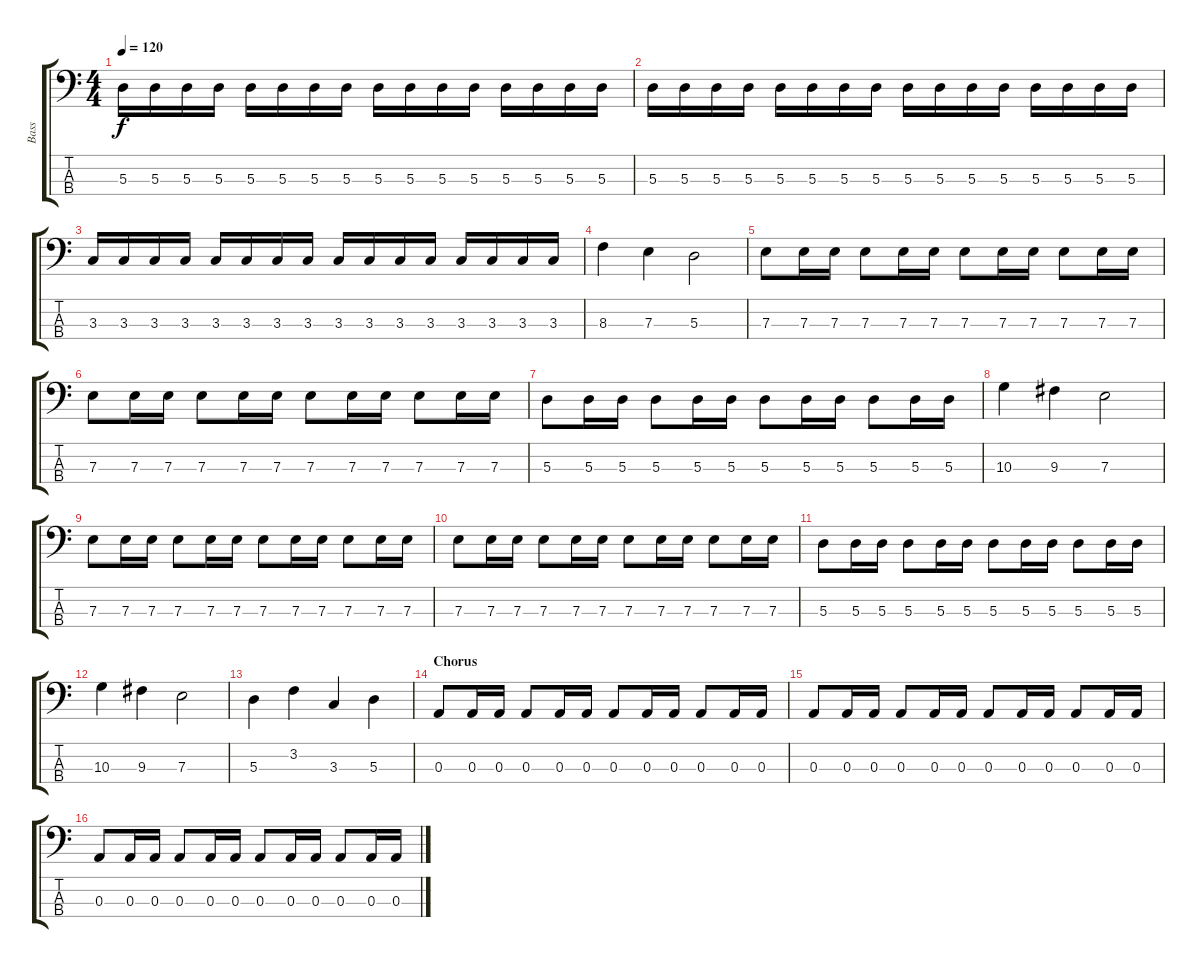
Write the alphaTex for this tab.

\track ("Bass" "Bass") {instrument electricbasspick}
\staff {score tabs}
\tuning (G2 D2 A1 E1) {hide}
\ts (4 4)
\tempo 120
\clef f4
\ks c
5.3.16{dy f} 5.3.16 5.3.16 5.3.16 5.3.16 5.3.16 5.3.16 5.3.16 5.3.16 5.3.16 5.3.16 5.3.16 5.3.16 5.3.16 5.3.16 5.3.16 |
5.3.16 5.3.16 5.3.16 5.3.16 5.3.16 5.3.16 5.3.16 5.3.16 5.3.16 5.3.16 5.3.16 5.3.16 5.3.16 5.3.16 5.3.16 5.3.16 |
3.3.16 3.3.16 3.3.16 3.3.16 3.3.16 3.3.16 3.3.16 3.3.16 3.3.16 3.3.16 3.3.16 3.3.16 3.3.16 3.3.16 3.3.16 3.3.16 |
8.3.4 7.3.4 5.3.2 |
7.3.8 7.3.16 7.3.16 7.3.8 7.3.16 7.3.16 7.3.8 7.3.16 7.3.16 7.3.8 7.3.16 7.3.16 |
7.3.8 7.3.16 7.3.16 7.3.8 7.3.16 7.3.16 7.3.8 7.3.16 7.3.16 7.3.8 7.3.16 7.3.16 |
5.3.8 5.3.16 5.3.16 5.3.8 5.3.16 5.3.16 5.3.8 5.3.16 5.3.16 5.3.8 5.3.16 5.3.16 |
10.3.4 9.3.4 7.3.2 |
7.3.8 7.3.16 7.3.16 7.3.8 7.3.16 7.3.16 7.3.8 7.3.16 7.3.16 7.3.8 7.3.16 7.3.16 |
7.3.8 7.3.16 7.3.16 7.3.8 7.3.16 7.3.16 7.3.8 7.3.16 7.3.16 7.3.8 7.3.16 7.3.16 |
5.3.8 5.3.16 5.3.16 5.3.8 5.3.16 5.3.16 5.3.8 5.3.16 5.3.16 5.3.8 5.3.16 5.3.16 |
10.3.4 9.3.4 7.3.2 |
5.3.4 3.2.4 3.3.4 5.3.4 |
\section ("" "Chorus")
0.3.8 0.3.16 0.3.16 0.3.8 0.3.16 0.3.16 0.3.8 0.3.16 0.3.16 0.3.8 0.3.16 0.3.16 |
0.3.8 0.3.16 0.3.16 0.3.8 0.3.16 0.3.16 0.3.8 0.3.16 0.3.16 0.3.8 0.3.16 0.3.16 |
0.3.8 0.3.16 0.3.16 0.3.8 0.3.16 0.3.16 0.3.8 0.3.16 0.3.16 0.3.8 0.3.16 0.3.16
